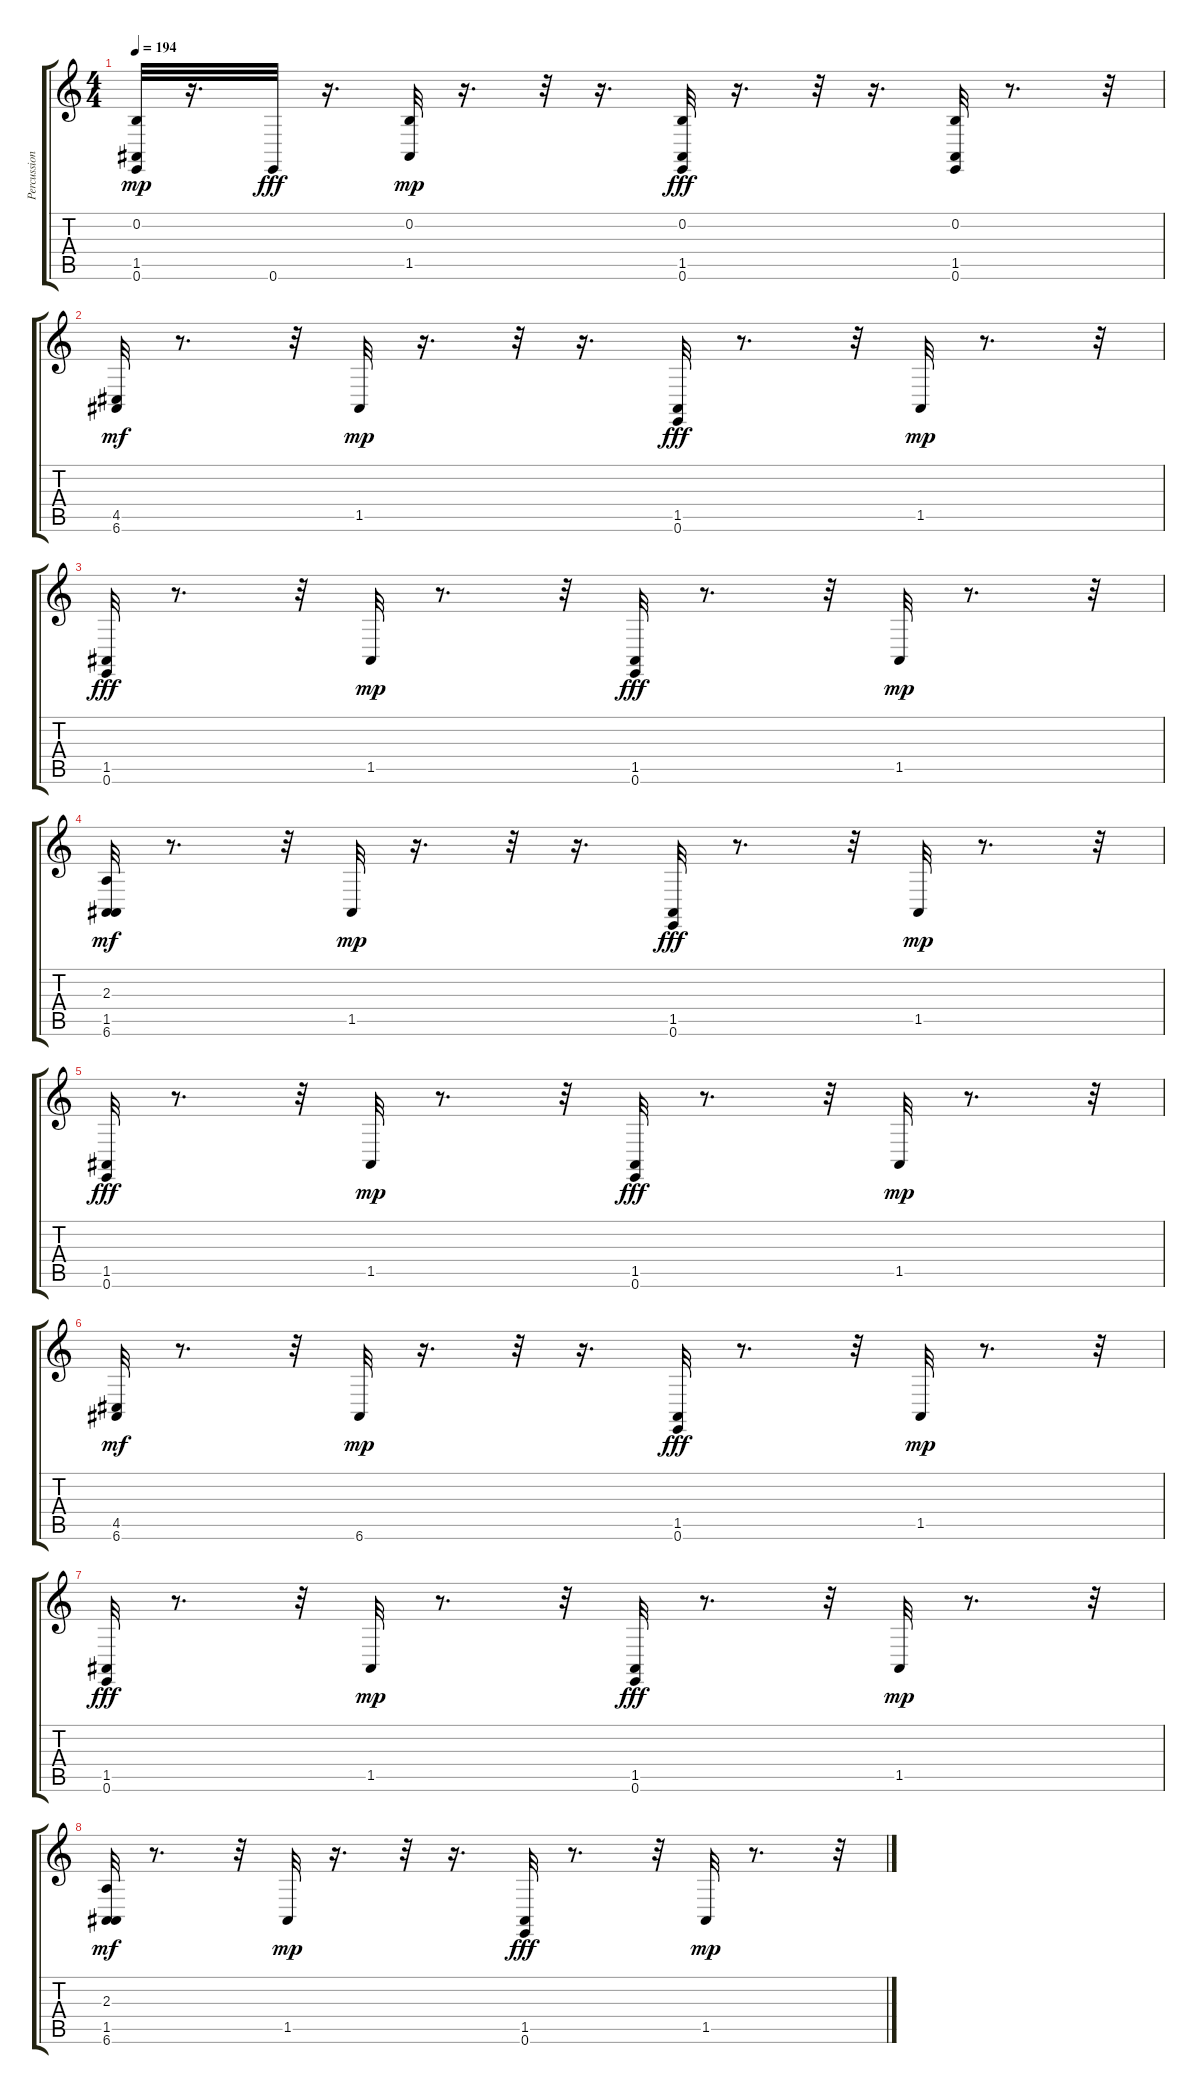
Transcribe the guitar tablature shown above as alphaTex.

\track ("Percussioni(Dani)" "Percussion") {instrument electricgrandpiano}
\staff {score tabs}
\tuning (E4 B3 G3 D3 A2 E2) {hide}
\ts (4 4)
\tempo 194
\clef g2
\ks c
(0.2 1.5 0.6).32{dy mp} r.16{d} 0.6.32{dy fff} r.16{d} (0.2 1.5).32{dy mp} r.16{d} r.32 r.16{d} (0.2 1.5 0.6).32{dy fff} r.16{d} r.32 r.16{d} (0.2 1.5 0.6).32 r.8{d} r.32 |
(4.5 6.6).32{dy mf} r.8{d} r.32 1.5.32{dy mp} r.16{d} r.32 r.16{d} (1.5 0.6).32{dy fff} r.8{d} r.32 1.5.32{dy mp} r.8{d} r.32 |
(1.5 0.6).32{dy fff} r.8{d} r.32 1.5.32{dy mp} r.8{d} r.32 (1.5 0.6).32{dy fff} r.8{d} r.32 1.5.32{dy mp} r.8{d} r.32 |
(2.3 1.5 6.6).32{dy mf} r.8{d} r.32 1.5.32{dy mp} r.16{d} r.32 r.16{d} (1.5 0.6).32{dy fff} r.8{d} r.32 1.5.32{dy mp} r.8{d} r.32 |
(1.5 0.6).32{dy fff} r.8{d} r.32 1.5.32{dy mp} r.8{d} r.32 (1.5 0.6).32{dy fff} r.8{d} r.32 1.5.32{dy mp} r.8{d} r.32 |
(4.5 6.6).32{dy mf} r.8{d} r.32 6.6.32{dy mp} r.16{d} r.32 r.16{d} (1.5 0.6).32{dy fff} r.8{d} r.32 1.5.32{dy mp} r.8{d} r.32 |
(1.5 0.6).32{dy fff} r.8{d} r.32 1.5.32{dy mp} r.8{d} r.32 (1.5 0.6).32{dy fff} r.8{d} r.32 1.5.32{dy mp} r.8{d} r.32 |
(2.3 1.5 6.6).32{dy mf} r.8{d} r.32 1.5.32{dy mp} r.16{d} r.32 r.16{d} (1.5 0.6).32{dy fff} r.8{d} r.32 1.5.32{dy mp} r.8{d} r.32
